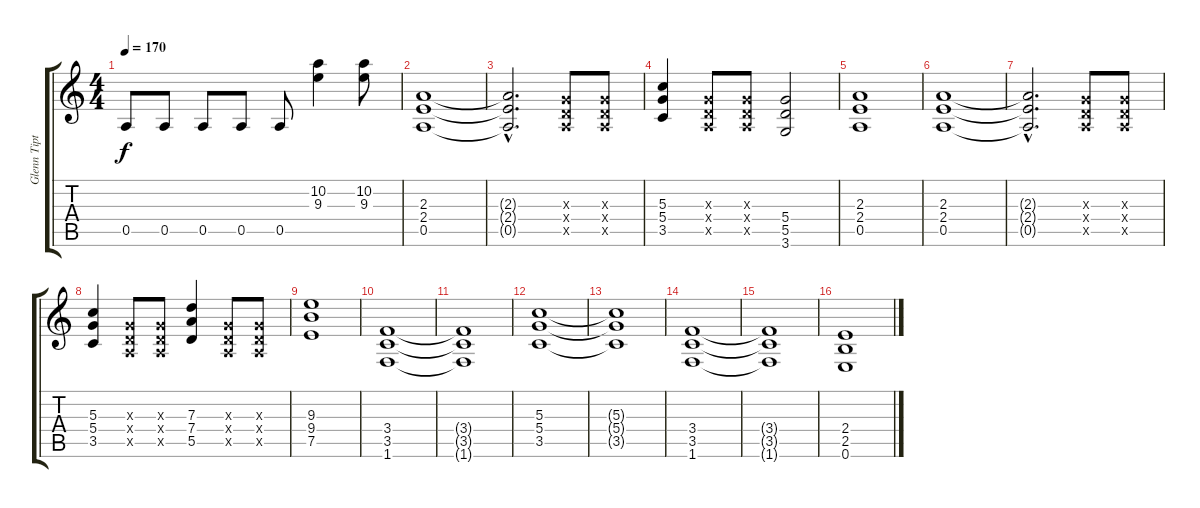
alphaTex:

\track ("Glenn Tipton (Distortion Guitar)" "Glenn Tipt") {instrument distortionguitar}
\staff {score tabs}
\tuning (E4 B3 G3 D3 A2 E2) {hide}
\ts (4 4)
\tempo 170
\clef g2
\ks c
0.5.8{dy f} 0.5.8 0.5.8 0.5.8 0.5.8 (10.2 9.3).4 (10.2 9.3).8 |
(2.3 2.4 0.5).1 |
(2.3{hac t} 2.4{hac t} 0.5{hac t}).2{d} (0.3{x} 0.4{x} 0.5{x}).8 (0.3{x} 0.4{x} 0.5{x}).8 |
(5.3 5.4 3.5).4 (0.3{x} 0.4{x} 0.5{x}).8 (0.3{x} 0.4{x} 0.5{x}).8 (5.4 5.5 3.6).2 |
(2.3 2.4 0.5).1 |
(2.3 2.4 0.5).1 |
(2.3{hac t} 2.4{hac t} 0.5{hac t}).2{d} (0.3{x} 0.4{x} 0.5{x}).8 (0.3{x} 0.4{x} 0.5{x}).8 |
(5.3 5.4 3.5).4 (0.3{x} 0.4{x} 0.5{x}).8 (0.3{x} 0.4{x} 0.5{x}).8 (7.3 7.4 5.5).4 (0.3{x} 0.4{x} 0.5{x}).8 (0.3{x} 0.4{x} 0.5{x}).8 |
(9.3 9.4 7.5).1 |
(3.4 3.5 1.6).1 |
(3.4{t} 3.5{t} 1.6{t}).1 |
(5.3 5.4 3.5).1 |
(5.3{t} 5.4{t} 3.5{t}).1 |
(3.4 3.5 1.6).1 |
(3.4{t} 3.5{t} 1.6{t}).1 |
(2.4 2.5 0.6).1
